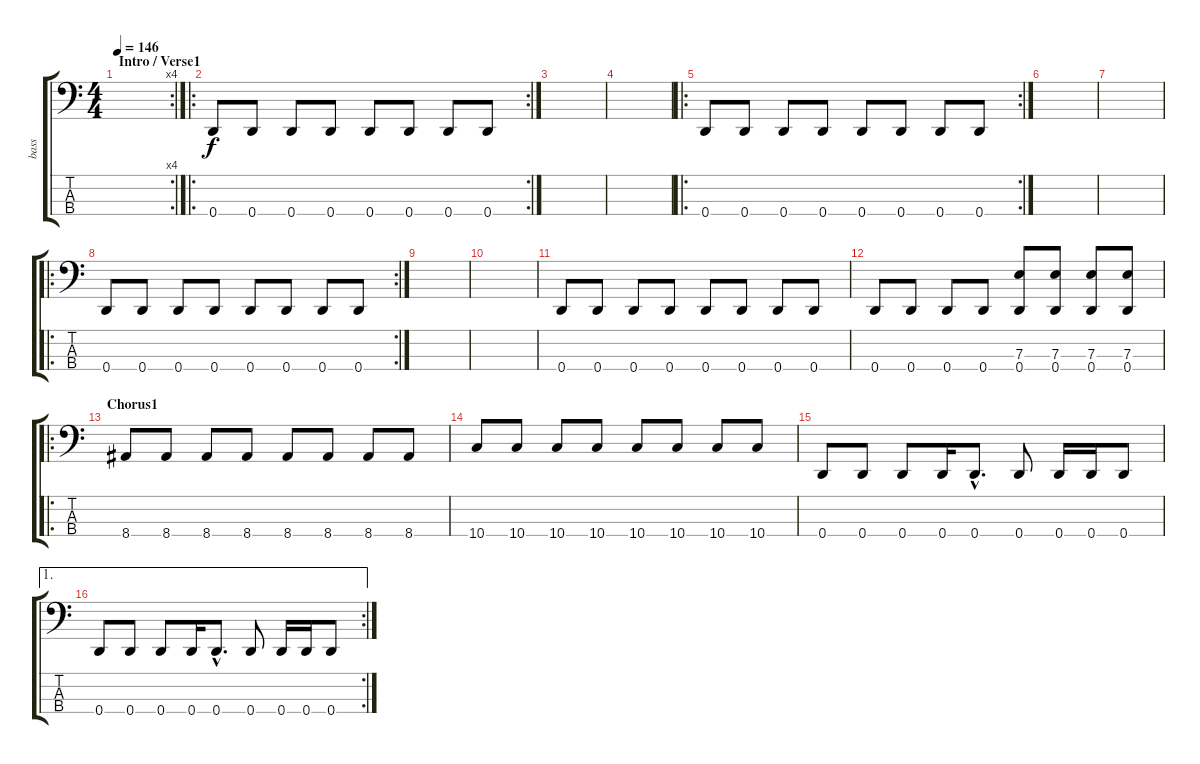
\track ("bass" "bass") {instrument electricbassfinger}
\staff {score tabs}
\tuning (G2 D2 A1 D1) {hide}
\rc 4
\ts (4 4)
\section ("" "Intro / Verse1")
\tempo 146
\clef f4
\ks c
|
\ro
\rc 2
0.4.8 0.4.8 0.4.8 0.4.8 0.4.8 0.4.8 0.4.8 0.4.8 |
|
|
\ro
\rc 2
0.4.8 0.4.8 0.4.8 0.4.8 0.4.8 0.4.8 0.4.8 0.4.8 |
|
|
\ro
\rc 2
0.4.8 0.4.8 0.4.8 0.4.8 0.4.8 0.4.8 0.4.8 0.4.8 |
|
|
0.4.8 0.4.8 0.4.8 0.4.8 0.4.8 0.4.8 0.4.8 0.4.8 |
0.4.8 0.4.8 0.4.8 0.4.8 (7.3 0.4).8 (7.3 0.4).8 (7.3 0.4).8 (7.3 0.4).8 |
\ro
\section ("" "Chorus1")
8.4.8 8.4.8 8.4.8 8.4.8 8.4.8 8.4.8 8.4.8 8.4.8 |
10.4.8 10.4.8 10.4.8 10.4.8 10.4.8 10.4.8 10.4.8 10.4.8 |
0.4.8 0.4.8 0.4.8 0.4.16 0.4{hac}.8{d} 0.4.8 0.4.16 0.4.16 0.4.8 |
\ae 1
\rc 2
0.4.8 0.4.8 0.4.8 0.4.16 0.4{hac}.8{d} 0.4.8 0.4.16 0.4.16 0.4.8
